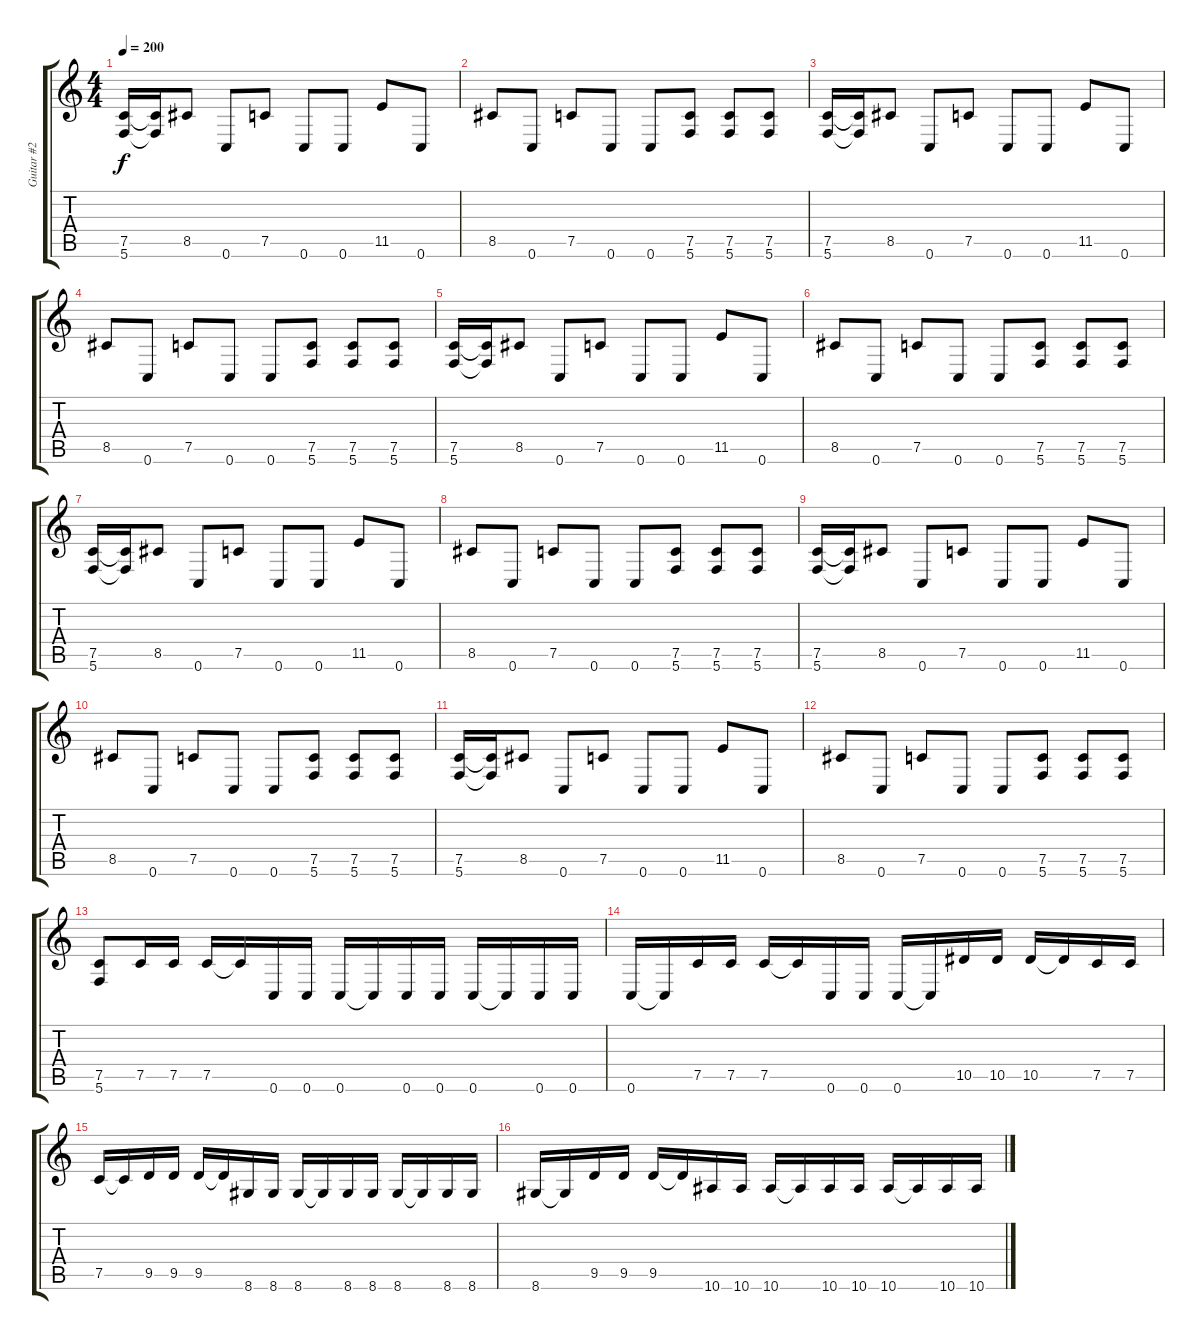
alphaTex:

\track ("Guitar #2" "Guitar #2") {instrument distortionguitar}
\staff {score tabs}
\tuning (C4 G3 Eb3 Bb2 F2 C2) {hide}
\ts (4 4)
\tempo 200
\clef g2
\ks c
(7.5 5.6).16{dy f} (7.5{t} 5.6{t}).16 8.5.8 0.6.8 7.5.8 0.6.8 0.6.8 11.5.8 0.6.8 |
8.5.8 0.6.8 7.5.8 0.6.8 0.6.8 (7.5 5.6).8 (7.5 5.6).8 (7.5 5.6).8 |
(7.5 5.6).16 (7.5{t} 5.6{t}).16 8.5.8 0.6.8 7.5.8 0.6.8 0.6.8 11.5.8 0.6.8 |
8.5.8 0.6.8 7.5.8 0.6.8 0.6.8 (7.5 5.6).8 (7.5 5.6).8 (7.5 5.6).8 |
(7.5 5.6).16 (7.5{t} 5.6{t}).16 8.5.8 0.6.8 7.5.8 0.6.8 0.6.8 11.5.8 0.6.8 |
8.5.8 0.6.8 7.5.8 0.6.8 0.6.8 (7.5 5.6).8 (7.5 5.6).8 (7.5 5.6).8 |
(7.5 5.6).16 (7.5{t} 5.6{t}).16 8.5.8 0.6.8 7.5.8 0.6.8 0.6.8 11.5.8 0.6.8 |
8.5.8 0.6.8 7.5.8 0.6.8 0.6.8 (7.5 5.6).8 (7.5 5.6).8 (7.5 5.6).8 |
(7.5 5.6).16 (7.5{t} 5.6{t}).16 8.5.8 0.6.8 7.5.8 0.6.8 0.6.8 11.5.8 0.6.8 |
8.5.8 0.6.8 7.5.8 0.6.8 0.6.8 (7.5 5.6).8 (7.5 5.6).8 (7.5 5.6).8 |
(7.5 5.6).16 (7.5{t} 5.6{t}).16 8.5.8 0.6.8 7.5.8 0.6.8 0.6.8 11.5.8 0.6.8 |
8.5.8 0.6.8 7.5.8 0.6.8 0.6.8 (7.5 5.6).8 (7.5 5.6).8 (7.5 5.6).8 |
(7.5 5.6).8 7.5.16 7.5.16 7.5.16 7.5{t}.16 0.6.16 0.6.16 0.6.16 0.6{t}.16 0.6.16 0.6.16 0.6.16 0.6{t}.16 0.6.16 0.6.16 |
0.6.16 0.6{t}.16 7.5.16 7.5.16 7.5.16 7.5{t}.16 0.6.16 0.6.16 0.6.16 0.6{t}.16 10.5.16 10.5.16 10.5.16 10.5{t}.16 7.5.16 7.5.16 |
7.5.16 7.5{t}.16 9.5.16 9.5.16 9.5.16 9.5{t}.16 8.6.16 8.6.16 8.6.16 8.6{t}.16 8.6.16 8.6.16 8.6.16 8.6{t}.16 8.6.16 8.6.16 |
8.6.16 8.6{t}.16 9.5.16 9.5.16 9.5.16 9.5{t}.16 10.6.16 10.6.16 10.6.16 10.6{t}.16 10.6.16 10.6.16 10.6.16 10.6{t}.16 10.6.16 10.6.16
